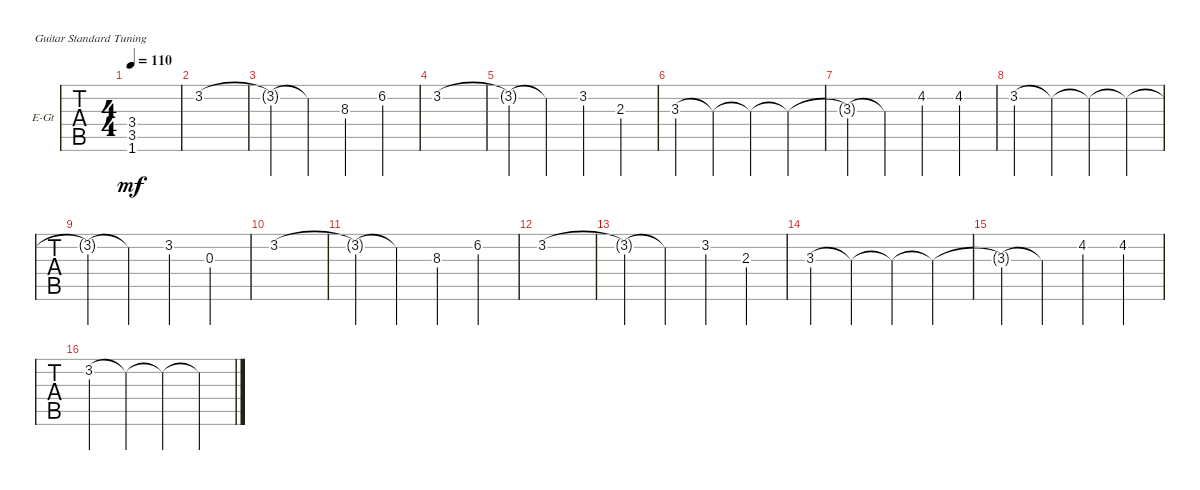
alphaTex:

\defaultSystemsLayout 4
\bracketExtendMode groupsimilarinstruments
\firstSystemTrackNameOrientation horizontal
\otherSystemsTrackNameOrientation horizontal
\track ("Electric Guitar" "E-Gt") {instrument distortionguitar}
\staff {tabs}
\tuning (E4 B3 G3 D3 A2 E2)
\ts (4 4)
\tempo 110
\clef g2
\ks c
(1.6 3.5 3.4).1{dy mf} |
3.2.1 |
3.2{t}.4 3.2{t}.4 8.3.4 6.2.4 |
3.2.1 |
3.2{t}.4 3.2{t}.4 3.2.4 2.3.4 |
3.3.4 3.3{t}.4 3.3{t}.4 3.3{t}.4 |
3.3{t}.4 3.3{t}.4 4.2.4 4.2.4 |
3.2.4 3.2{t}.4 3.2{t}.4 3.2{t}.4 |
3.2{t}.4 3.2{t}.4 3.2.4 0.3.4 |
3.2.1 |
3.2{t}.4 3.2{t}.4 8.3.4 6.2.4 |
3.2.1 |
3.2{t}.4 3.2{t}.4 3.2.4 2.3.4 |
3.3.4 3.3{t}.4 3.3{t}.4 3.3{t}.4 |
3.3{t}.4 3.3{t}.4 4.2.4 4.2.4 |
3.2.4 3.2{t}.4 3.2{t}.4 3.2{t}.4
